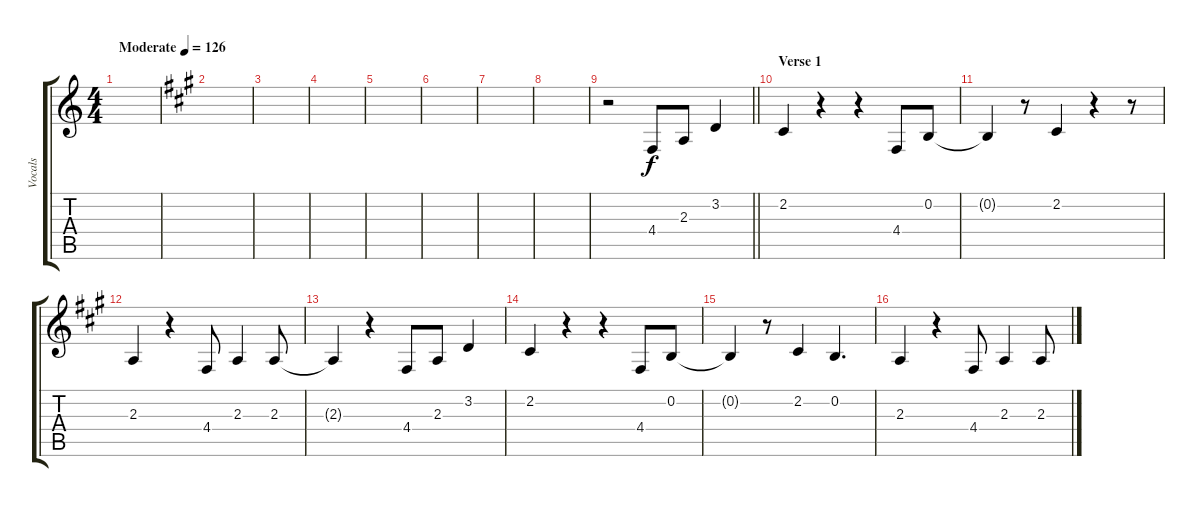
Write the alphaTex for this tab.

\track ("Vocals" "Vocals") {instrument trumpet}
\staff {score tabs}
\tuning (E4 B3 G3 D3 A2 E2) {hide}
\ts (4 4)
\tempo (126 "Moderate")
\clef g2
\ks c
|
\ks a
|
|
|
|
|
|
|
\barLineRight lightlight
r.2 4.4.8 2.3.8 3.2.4 |
\section ("" "Verse 1")
2.2.4 r.4 r.4 4.4.8 0.2.8 |
0.2{t}.4 r.8 2.2.4 r.4 r.8 |
2.3.4 r.4 4.4.8 2.3.4 2.3.8 |
2.3{t}.4 r.4 4.4.8 2.3.8 3.2.4 |
2.2.4 r.4 r.4 4.4.8 0.2.8 |
0.2{t}.4 r.8 2.2.4 0.2.4{d} |
2.3.4 r.4 4.4.8 2.3.4 2.3.8
